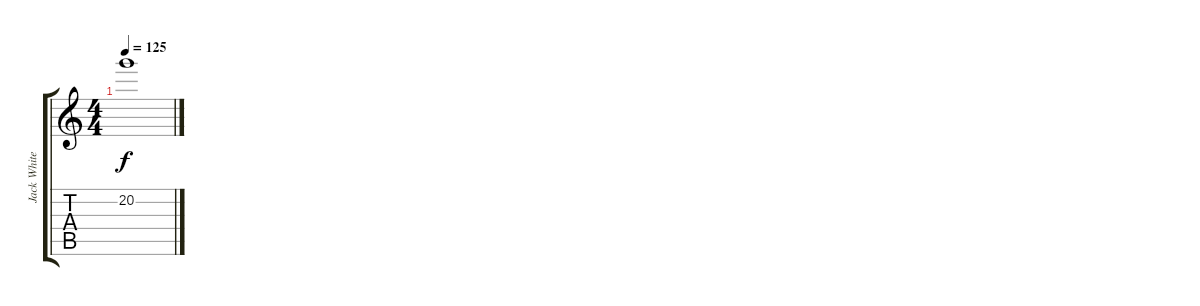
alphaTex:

\track ("Jack White" "Jack White") {instrument distortionguitar}
\staff {score tabs}
\tuning (E4 B3 G3 D3 A2 E2) {hide}
\ts (4 4)
\tempo 125
\clef g2
\ks c
20.2{t}.1{dy f}
